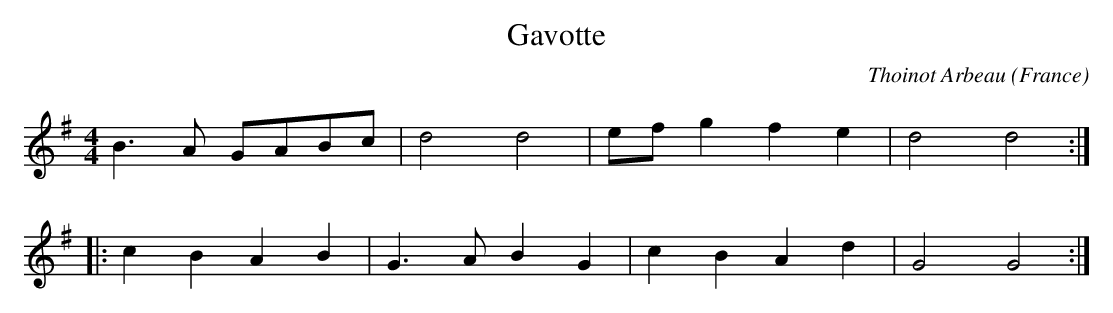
X:1
T:Gavotte
C:Thoinot Arbeau
L:1/8
M:4/4
O:France
K:G major
B3A GABc|d4d4|ef g2f2e2|d4d4:|
|:c2B2A2B2|G3A B2G2|c2B2A2d2|G4G4:|
